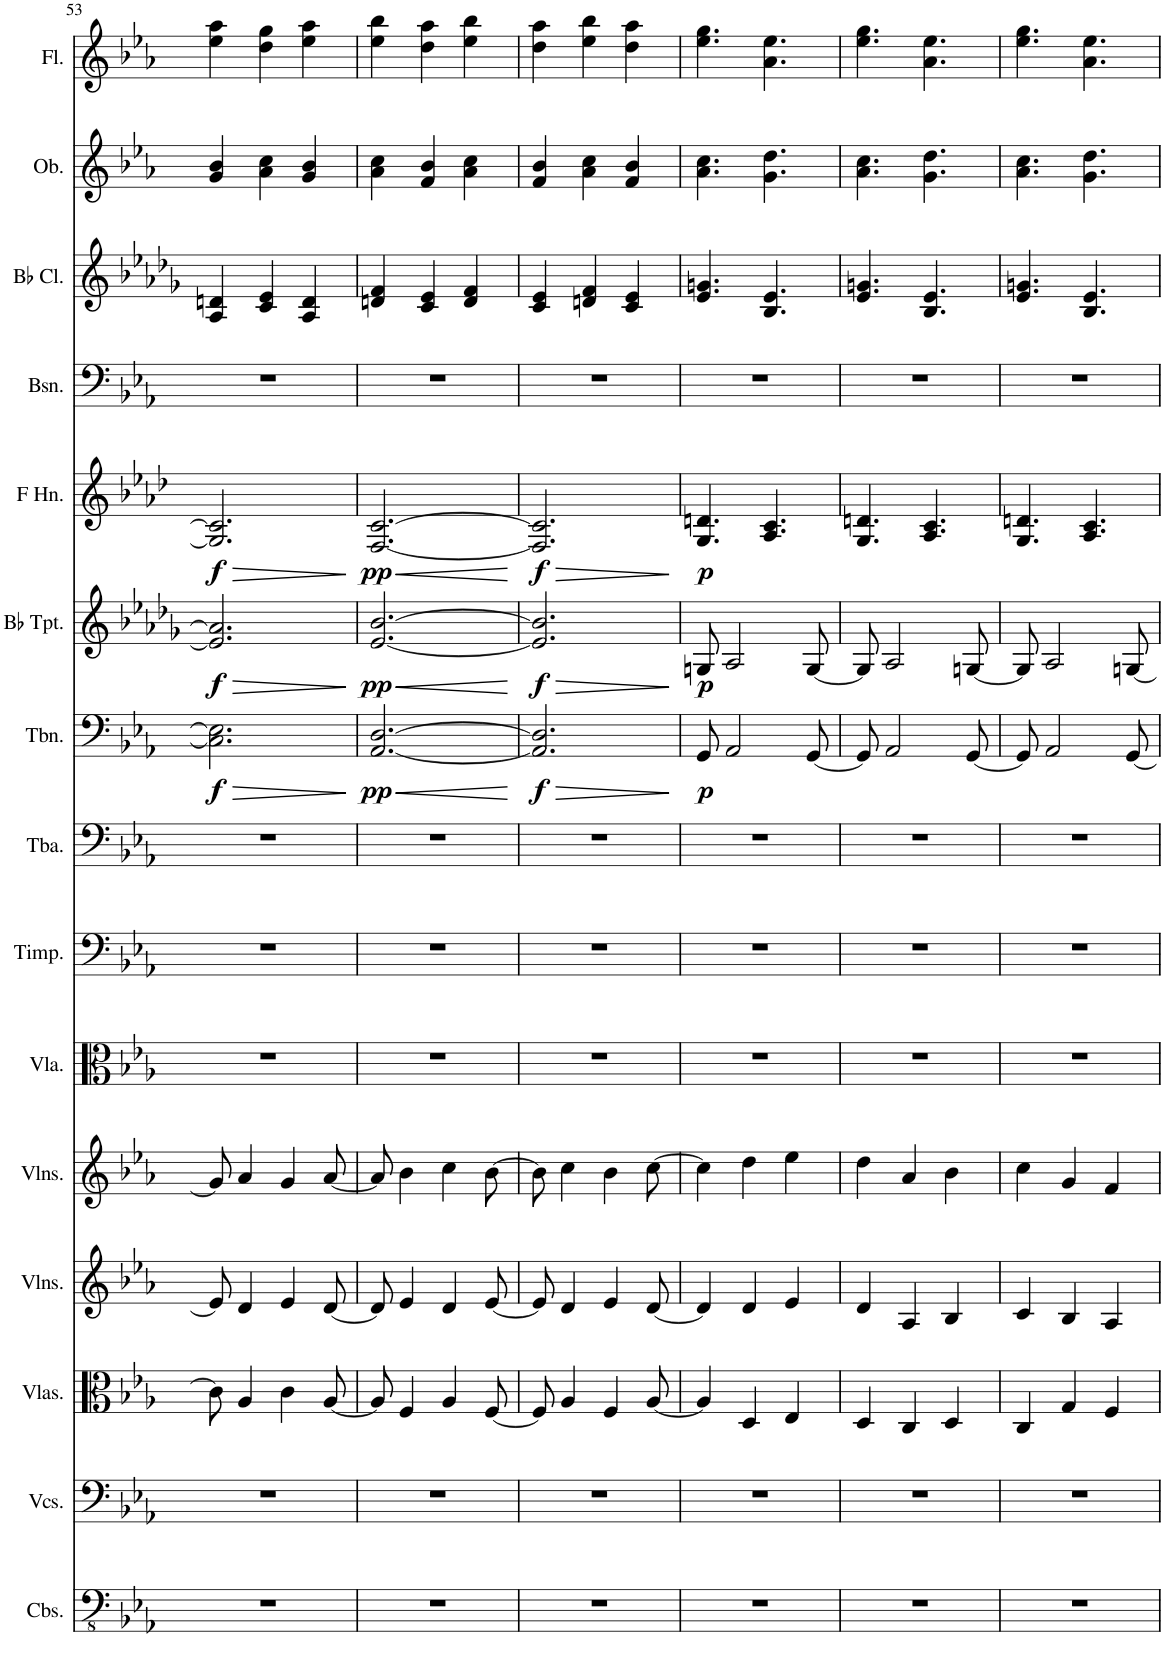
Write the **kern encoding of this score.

**kern	**kern	**kern	**kern	**kern	**kern	**kern	**kern	**kern	**dynam	**kern	**dynam	**kern	**dynam	**kern	**kern	**kern	**kern
*part15	*part14	*part13	*part12	*part11	*part10	*part9	*part8	*part7	*part7	*part6	*part6	*part5	*part5	*part4	*part3	*part2	*part1
*staff15	*staff14	*staff13	*staff12	*staff11	*staff10	*staff9	*staff8	*staff7	*staff7	*staff6	*staff6	*staff5	*staff5	*staff4	*staff3	*staff2	*staff1
*I"Contrabasses	*I"Violoncellos	*I"Violas	*I"Violins	*I"Violins	*I"Viola	*I"Timpani	*I"Tuba	*I"Trombone	*	*I"Bb Trumpet	*	*I"Horn in F	*	*I"Bassoon	*I"Bb Clarinet	*I"Oboe	*I"Flute
*I'Cbs.	*I'Vcs.	*I'Vlas.	*I'Vlns.	*I'Vlns.	*I'Vla.	*I'Timp.	*I'Tba.	*I'Tbn.	*	*I'Bb Tpt.	*	*	*	*I'Bsn.	*I'Bb Cl.	*I'Ob.	*I'Fl.
!!LO:PB:g=z
*clefFv4	*clefF4	*clefC3	*clefG2	*clefG2	*clefC3	*clefF4	*clefF4	*clefF4	*	*clefG2	*	*clefG2	*	*clefF4	*clefG2	*clefG2	*clefG2
*	*	*	*	*	*	*	*	*	*	*ITrd1c2	*	*ITrd4c7	*	*	*ITrd1c2	*	*
*k[b-e-a-]	*k[b-e-a-]	*k[b-e-a-]	*k[b-e-a-]	*k[b-e-a-]	*k[b-e-a-]	*k[b-e-a-]	*k[b-e-a-]	*k[b-e-a-]	*	*k[b-e-a-d-g-]	*	*k[b-e-a-d-]	*	*k[b-e-a-]	*k[b-e-a-d-g-]	*k[b-e-a-]	*k[b-e-a-]
*M6/8	*M6/8	*M6/8	*M6/8	*M6/8	*M6/8	*M6/8	*M6/8	*M6/8	*	*M6/8	*	*M6/8	*	*M6/8	*M6/8	*M6/8	*M6/8
=53	=53	=53	=53	=53	=53	=53	=53	=53	=53	=53	=53	=53	=53	=53	=53	=53	=53
!	!	!	!	!	!	!	!	!	!LO:HP:b	!	!LO:HP:b	!	!LO:HP:b	!	!	!	!
!	!	!	!	!	!	!	!	!	!LO:DY:n=1:b	!	!LO:DY:n=1:b	!	!LO:DY:n=1:b	!	!	!	!
2.r	2.r	8c\]	8e-/]	8g/]	2.r	2.r	2.r	2.C\] 2.E-\]	> f	2.e-/] 2.a-/]	> f	2.G/] 2.c/]	> f	2.r	4A-/ 4dn/	4g/ 4b-/	4ee-\ 4aa-\
.	.	4A-/	4d/	4a-/	.	.	.	.	.	.	.	.	.	.	.	.	.
.	.	.	.	.	.	.	.	.	.	.	.	.	.	.	4c/ 4e-/	4a-\ 4cc\	4dd\ 4gg\
.	.	4c\	4e-/	4g/	.	.	.	.	.	.	.	.	.	.	.	.	.
.	.	.	.	.	.	.	.	.	.	.	.	.	.	.	4A-/ 4d/	4g/ 4b-/	4ee-\ 4aa-\
.	.	[8A-/	[8d/	[8a-/	.	.	.	.	.	.	.	.	.	.	.	.	.
.	.	.	.	.	.	.	.	.	]	.	]	.	]	.	.	.	.
=54	=54	=54	=54	=54	=54	=54	=54	=54	=54	=54	=54	=54	=54	=54	=54	=54	=54
!	!	!	!	!	!	!	!	!	!LO:HP:b	!	!LO:HP:b	!	!LO:HP:b	!	!	!	!
!	!	!	!	!	!	!	!	!	!LO:DY:n=1:b	!	!LO:DY:n=1:b	!	!LO:DY:n=1:b	!	!	!	!
2.r	2.r	8A-/]	8d/]	8a-/]	2.r	2.r	2.r	[2.AA-/ [2.D/	< pp	[2.e-/ [2.b-/	< pp	[2.F/ [2.c/	< pp	2.r	4dn/ 4f/	4a-\ 4cc\	4ee-\ 4bb-\
.	.	4F/	4e-/	4b-\	.	.	.	.	.	.	.	.	.	.	.	.	.
.	.	.	.	.	.	.	.	.	.	.	.	.	.	.	4c/ 4e-/	4f/ 4b-/	4dd\ 4aa-\
.	.	4A-/	4d/	4cc\	.	.	.	.	.	.	.	.	.	.	.	.	.
.	.	.	.	.	.	.	.	.	.	.	.	.	.	.	4d/ 4f/	4a-\ 4cc\	4ee-\ 4bb-\
.	.	[8F/	[8e-/	[8b-\	.	.	.	.	.	.	.	.	.	.	.	.	.
.	.	.	.	.	.	.	.	.	[	.	[	.	[	.	.	.	.
=55	=55	=55	=55	=55	=55	=55	=55	=55	=55	=55	=55	=55	=55	=55	=55	=55	=55
!	!	!	!	!	!	!	!	!	!LO:HP:b	!	!LO:HP:b	!	!LO:HP:b	!	!	!	!
!	!	!	!	!	!	!	!	!	!LO:DY:n=1:b	!	!LO:DY:n=1:b	!	!LO:DY:n=1:b	!	!	!	!
2.r	2.r	8F/]	8e-/]	8b-\]	2.r	2.r	2.r	2.AA-/] 2.D/]	> f	2.e-/] 2.b-/]	> f	2.F/] 2.c/]	> f	2.r	4c/ 4e-/	4f/ 4b-/	4dd\ 4aa-\
.	.	4A-/	4d/	4cc\	.	.	.	.	.	.	.	.	.	.	.	.	.
.	.	.	.	.	.	.	.	.	.	.	.	.	.	.	4dn/ 4f/	4a-\ 4cc\	4ee-\ 4bb-\
.	.	4F/	4e-/	4b-\	.	.	.	.	.	.	.	.	.	.	.	.	.
.	.	.	.	.	.	.	.	.	.	.	.	.	.	.	4c/ 4e-/	4f/ 4b-/	4dd\ 4aa-\
.	.	[8A-/	[8d/	[8cc\	.	.	.	.	.	.	.	.	.	.	.	.	.
.	.	.	.	.	.	.	.	.	]	.	]	.	]	.	.	.	.
=56	=56	=56	=56	=56	=56	=56	=56	=56	=56	=56	=56	=56	=56	=56	=56	=56	=56
!	!	!	!	!	!	!	!	!	!LO:DY:b	!	!LO:DY:b	!	!LO:DY:b	!	!	!	!
2.r	2.r	4A-/]	4d/]	4cc\]	2.r	2.r	2.r	8GG/	p	8Gn/	p	4.G/ 4.dn/	p	2.r	4.e-/ 4.gn/	4.a-\ 4.cc\	4.ee-\ 4.gg\
.	.	.	.	.	.	.	.	2AA-/	.	2A-/	.	.	.	.	.	.	.
.	.	4D/	4d/	4dd\	.	.	.	.	.	.	.	.	.	.	.	.	.
.	.	.	.	.	.	.	.	.	.	.	.	4.A-/ 4.c/	.	.	4.B-/ 4.e-/	4.g\ 4.dd\	4.a-\ 4.ee-\
.	.	4E-/	4e-/	4ee-\	.	.	.	.	.	.	.	.	.	.	.	.	.
.	.	.	.	.	.	.	.	[8GG/	.	[8G/	.	.	.	.	.	.	.
=57	=57	=57	=57	=57	=57	=57	=57	=57	=57	=57	=57	=57	=57	=57	=57	=57	=57
2.r	2.r	4D/	4d/	4dd\	2.r	2.r	2.r	8GG/]	.	8G/]	.	4.G/ 4.dn/	.	2.r	4.e-/ 4.gn/	4.a-\ 4.cc\	4.ee-\ 4.gg\
.	.	.	.	.	.	.	.	2AA-/	.	2A-/	.	.	.	.	.	.	.
.	.	4C/	4A-/	4a-/	.	.	.	.	.	.	.	.	.	.	.	.	.
.	.	.	.	.	.	.	.	.	.	.	.	4.A-/ 4.c/	.	.	4.B-/ 4.e-/	4.g\ 4.dd\	4.a-\ 4.ee-\
.	.	4D/	4B-/	4b-\	.	.	.	.	.	.	.	.	.	.	.	.	.
.	.	.	.	.	.	.	.	[8GG/	.	[8Gn/	.	.	.	.	.	.	.
=58	=58	=58	=58	=58	=58	=58	=58	=58	=58	=58	=58	=58	=58	=58	=58	=58	=58
2.r	2.r	4C/	4c/	4cc\	2.r	2.r	2.r	8GG/]	.	8G/]	.	4.G/ 4.dn/	.	2.r	4.e-/ 4.gn/	4.a-\ 4.cc\	4.ee-\ 4.gg\
.	.	.	.	.	.	.	.	2AA-/	.	2A-/	.	.	.	.	.	.	.
.	.	4G/	4B-/	4g/	.	.	.	.	.	.	.	.	.	.	.	.	.
.	.	.	.	.	.	.	.	.	.	.	.	4.A-/ 4.c/	.	.	4.B-/ 4.e-/	4.g\ 4.dd\	4.a-\ 4.ee-\
.	.	4F/	4A-/	4f/	.	.	.	.	.	.	.	.	.	.	.	.	.
.	.	.	.	.	.	.	.	[8GG/	.	[8Gn/	.	.	.	.	.	.	.
=	=	=	=	=	=	=	=	=	=	=	=	=	=	=	=	=	=
*-	*-	*-	*-	*-	*-	*-	*-	*-	*-	*-	*-	*-	*-	*-	*-	*-	*-
